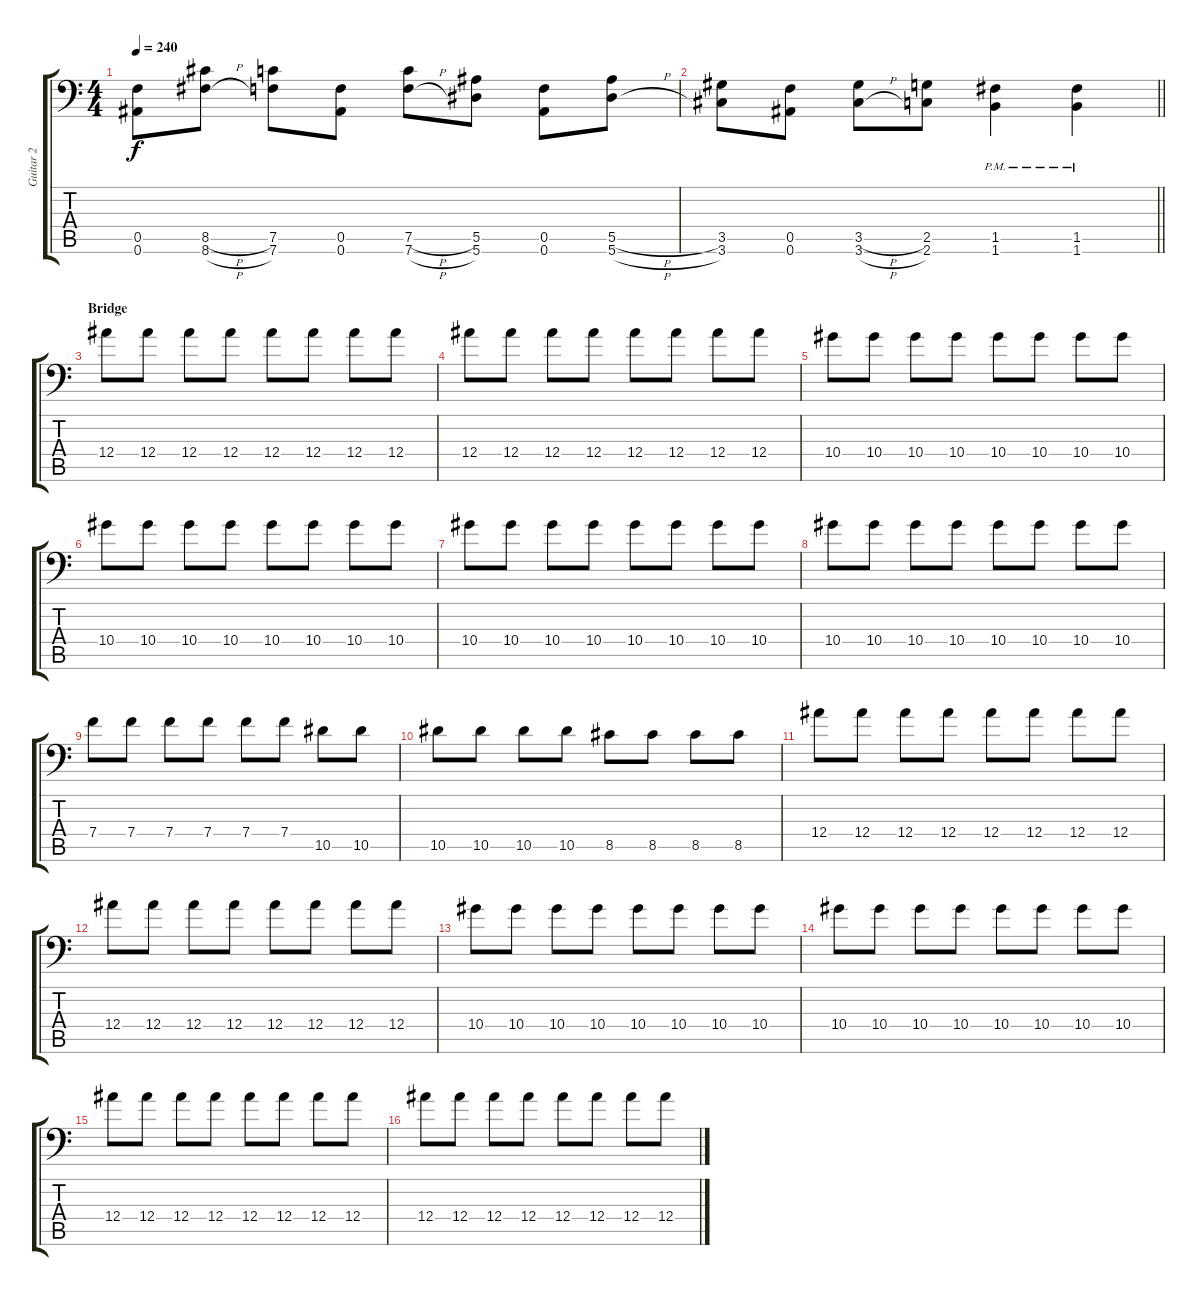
\track ("Guitar 2" "Guitar 2") {instrument distortionguitar}
\staff {score tabs}
\tuning (C4 G3 Eb3 Bb2 F2 Bb1) {hide}
\ts (4 4)
\tempo 240
\clef f4
\ks c
(0.5 0.6).8{dy f} (8.5{h} 8.6{h}).8 (7.5 7.6).8 (0.5 0.6).8 (7.5{h} 7.6{h}).8 (5.5 5.6).8 (0.5 0.6).8 (5.5{h} 5.6{h}).8 |
\barLineRight lightlight
(3.5 3.6).8 (0.5 0.6).8 (3.5{h} 3.6{h}).8 (2.5 2.6).8 (1.5{pm} 1.6{pm}).4 (1.5{pm} 1.6{pm}).4 |
\section ("" "Bridge")
12.4.8 12.4.8 12.4.8 12.4.8 12.4.8 12.4.8 12.4.8 12.4.8 |
12.4.8 12.4.8 12.4.8 12.4.8 12.4.8 12.4.8 12.4.8 12.4.8 |
10.4.8 10.4.8 10.4.8 10.4.8 10.4.8 10.4.8 10.4.8 10.4.8 |
10.4.8 10.4.8 10.4.8 10.4.8 10.4.8 10.4.8 10.4.8 10.4.8 |
10.4.8 10.4.8 10.4.8 10.4.8 10.4.8 10.4.8 10.4.8 10.4.8 |
10.4.8 10.4.8 10.4.8 10.4.8 10.4.8 10.4.8 10.4.8 10.4.8 |
7.4.8 7.4.8 7.4.8 7.4.8 7.4.8 7.4.8 10.5.8 10.5.8 |
10.5.8 10.5.8 10.5.8 10.5.8 8.5.8 8.5.8 8.5.8 8.5.8 |
12.4.8 12.4.8 12.4.8 12.4.8 12.4.8 12.4.8 12.4.8 12.4.8 |
12.4.8 12.4.8 12.4.8 12.4.8 12.4.8 12.4.8 12.4.8 12.4.8 |
10.4.8 10.4.8 10.4.8 10.4.8 10.4.8 10.4.8 10.4.8 10.4.8 |
10.4.8 10.4.8 10.4.8 10.4.8 10.4.8 10.4.8 10.4.8 10.4.8 |
12.4.8 12.4.8 12.4.8 12.4.8 12.4.8 12.4.8 12.4.8 12.4.8 |
12.4.8 12.4.8 12.4.8 12.4.8 12.4.8 12.4.8 12.4.8 12.4.8
